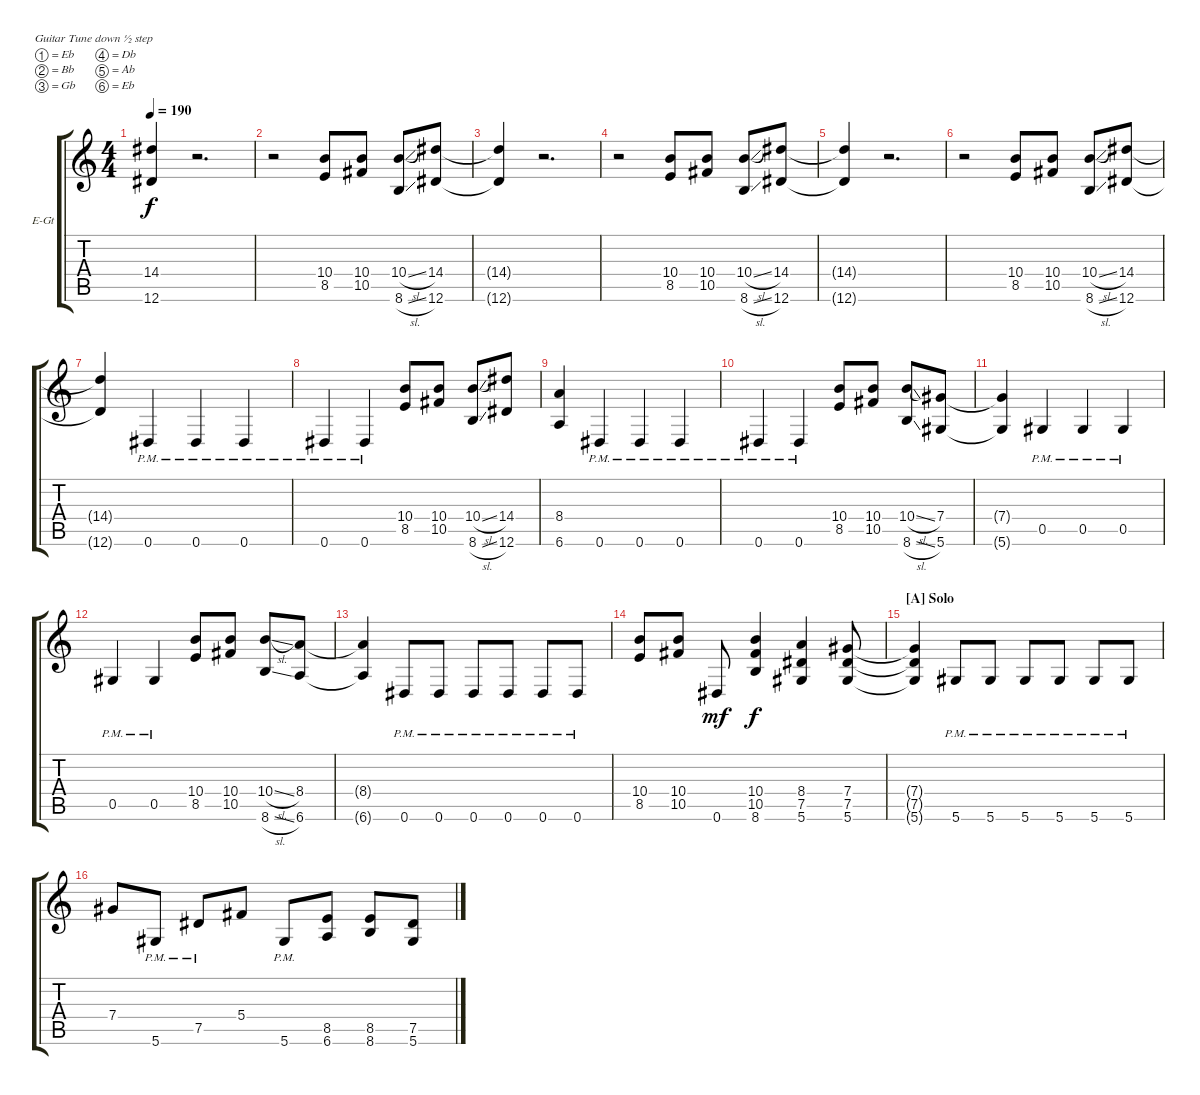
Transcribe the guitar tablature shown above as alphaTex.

\bracketExtendMode groupsimilarinstruments
\firstSystemTrackNameOrientation horizontal
\otherSystemsTrackNameOrientation horizontal
\track ("Electric Guitar 2" "E-Gt") {instrument distortionguitar}
\staff {score tabs}
\tuning (Eb4 Bb3 Gb3 Db3 Ab2 Eb2)
\ts (4 4)
\tempo 190
\clef g2
\ks c
(14.4{t} 12.6{t}).4{dy f} r.2{d} |
r.2 (8.5 10.4).8 (10.4 10.5).8 (8.6{sl} 10.4{sl}).8 (14.4 12.6).8 |
(14.4{t} 12.6{t}).4 r.2{d} |
r.2 (8.5 10.4).8 (10.4 10.5).8 (8.6{sl} 10.4{sl}).8 (14.4 12.6).8 |
(14.4{t} 12.6{t}).4 r.2{d} |
r.2 (8.5 10.4).8 (10.4 10.5).8 (8.6{sl} 10.4{sl}).8 (14.4 12.6).8 |
(14.4{t} 12.6{t}).4 0.6{pm}.4 0.6{pm}.4 0.6{pm}.4 |
0.6{pm}.4 0.6{pm}.4 (8.5 10.4).8 (10.4 10.5).8 (8.6{sl} 10.4{sl}).8 (14.4 12.6).8 |
(8.4 6.6).4 0.6{pm}.4 0.6{pm}.4 0.6{pm}.4 |
0.6{pm}.4 0.6{pm}.4 (8.5 10.4).8 (10.4 10.5).8 (8.6{sl} 10.4{sl}).8 (7.4 5.6).8 |
(7.4{t} 5.6{t}).4 0.5{pm}.4 0.5{pm}.4 0.5{pm}.4 |
0.5{pm}.4 0.5{pm}.4 (8.5 10.4).8 (10.4 10.5).8 (8.6{sl} 10.4{sl}).8 (8.4 6.6).8 |
(8.4{t} 6.6{t}).4 0.6{pm}.8 0.6{pm}.8 0.6{pm}.8 0.6{pm}.8 0.6{pm}.8 0.6{pm}.8 |
(8.5 10.4).8 (10.4 10.5).8 0.6.8{dy mf} (8.6 10.4 10.5).4{dy f} (8.4 5.6 7.5).4 (5.6 7.5 7.4).8 |
\section ("A" "Solo")
(5.6{t} 7.4{t} 7.5{t}).4 5.6{pm}.8 5.6{pm}.8 5.6{pm}.8 5.6{pm}.8 5.6{pm}.8 5.6{pm}.8 |
7.4.8 5.6{pm}.8 7.5{pm}.8 5.4.8 5.6{pm}.8 (6.6 8.5).8 (8.5 8.6).8 (5.6 7.5).8
